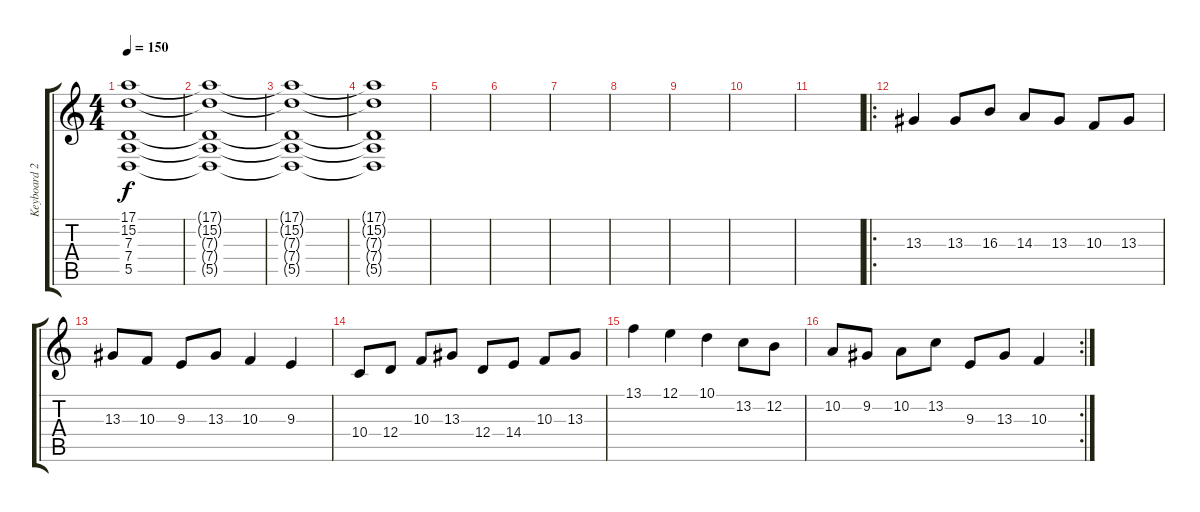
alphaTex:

\track ("Keyboard 2" "Keyboard 2") {instrument stringensemble1}
\staff {score tabs}
\tuning (E4 B3 G3 D3 A2 E2) {hide}
\ts (4 4)
\tempo 150
\clef g2
\ks aminor
(17.1{t} 15.2{t} 7.3{t} 7.4{t} 5.5{t}).1{dy f} |
(17.1{t} 15.2{t} 7.3{t} 7.4{t} 5.5{t}).1 |
(17.1{t} 15.2{t} 7.3{t} 7.4{t} 5.5{t}).1 |
(17.1{t} 15.2{t} 7.3{t} 7.4{t} 5.5{t}).1 |
|
|
|
|
|
|
|
\ro
13.3.4 13.3.8 16.3.8 14.3.8 13.3.8 10.3.8 13.3.8 |
13.3.8 10.3.8 9.3.8 13.3.8 10.3.4 9.3.4 |
10.4.8 12.4.8 10.3.8 13.3.8 12.4.8 14.4.8 10.3.8 13.3.8 |
13.1.4 12.1.4 10.1.4 13.2.8 12.2.8 |
\rc 2
10.2.8 9.2.8 10.2.8 13.2.8 9.3.8 13.3.8 10.3.4
